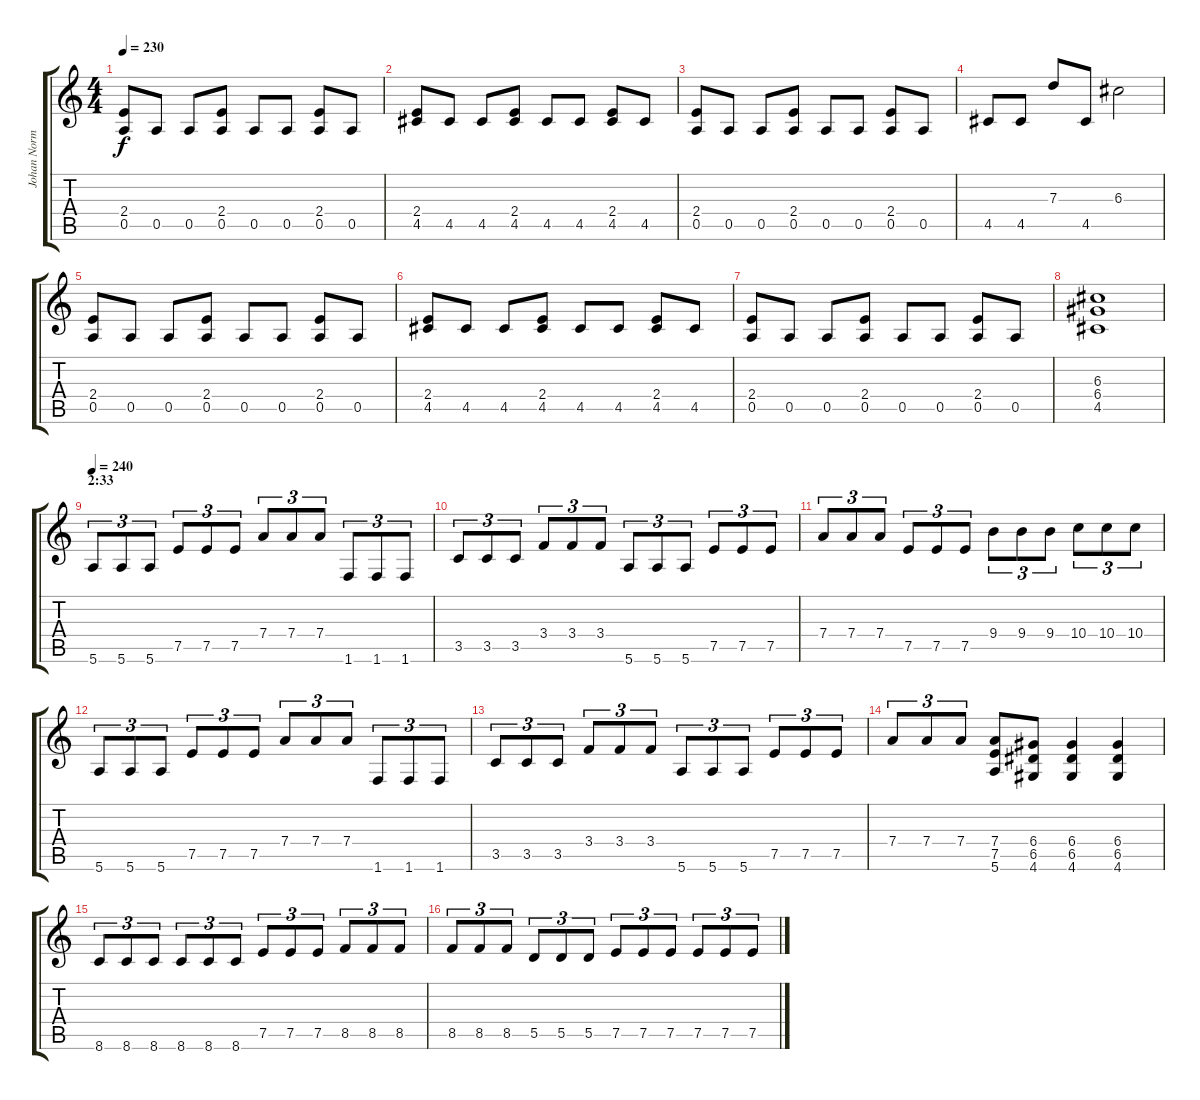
\track ("Johan Norman" "Johan Norm") {instrument distortionguitar}
\staff {score tabs}
\tuning (E4 B3 G3 D3 A2 E2) {hide}
\ts (4 4)
\tempo 230
\clef g2
\ks c
(2.4 0.5).8{dy f} 0.5.8 0.5.8 (2.4 0.5).8 0.5.8 0.5.8 (2.4 0.5).8 0.5.8 |
(2.4 4.5).8 4.5.8 4.5.8 (2.4 4.5).8 4.5.8 4.5.8 (2.4 4.5).8 4.5.8 |
(2.4 0.5).8 0.5.8 0.5.8 (2.4 0.5).8 0.5.8 0.5.8 (2.4 0.5).8 0.5.8 |
4.5.8 4.5.8 7.3.8 4.5.8 6.3.2 |
(2.4 0.5).8 0.5.8 0.5.8 (2.4 0.5).8 0.5.8 0.5.8 (2.4 0.5).8 0.5.8 |
(2.4 4.5).8 4.5.8 4.5.8 (2.4 4.5).8 4.5.8 4.5.8 (2.4 4.5).8 4.5.8 |
(2.4 0.5).8 0.5.8 0.5.8 (2.4 0.5).8 0.5.8 0.5.8 (2.4 0.5).8 0.5.8 |
(6.3 6.4 4.5).1 |
\section ("" "2:33")
\tempo 240
5.6.8{tu (3 2)} 5.6.8{tu (3 2)} 5.6.8{tu (3 2)} 7.5.8{tu (3 2)} 7.5.8{tu (3 2)} 7.5.8{tu (3 2)} 7.4.8{tu (3 2)} 7.4.8{tu (3 2)} 7.4.8{tu (3 2)} 1.6.8{tu (3 2)} 1.6.8{tu (3 2)} 1.6.8{tu (3 2)} |
3.5.8{tu (3 2)} 3.5.8{tu (3 2)} 3.5.8{tu (3 2)} 3.4.8{tu (3 2)} 3.4.8{tu (3 2)} 3.4.8{tu (3 2)} 5.6.8{tu (3 2)} 5.6.8{tu (3 2)} 5.6.8{tu (3 2)} 7.5.8{tu (3 2)} 7.5.8{tu (3 2)} 7.5.8{tu (3 2)} |
7.4.8{tu (3 2)} 7.4.8{tu (3 2)} 7.4.8{tu (3 2)} 7.5.8{tu (3 2)} 7.5.8{tu (3 2)} 7.5.8{tu (3 2)} 9.4.8{tu (3 2)} 9.4.8{tu (3 2)} 9.4.8{tu (3 2)} 10.4.8{tu (3 2)} 10.4.8{tu (3 2)} 10.4.8{tu (3 2)} |
5.6.8{tu (3 2)} 5.6.8{tu (3 2)} 5.6.8{tu (3 2)} 7.5.8{tu (3 2)} 7.5.8{tu (3 2)} 7.5.8{tu (3 2)} 7.4.8{tu (3 2)} 7.4.8{tu (3 2)} 7.4.8{tu (3 2)} 1.6.8{tu (3 2)} 1.6.8{tu (3 2)} 1.6.8{tu (3 2)} |
3.5.8{tu (3 2)} 3.5.8{tu (3 2)} 3.5.8{tu (3 2)} 3.4.8{tu (3 2)} 3.4.8{tu (3 2)} 3.4.8{tu (3 2)} 5.6.8{tu (3 2)} 5.6.8{tu (3 2)} 5.6.8{tu (3 2)} 7.5.8{tu (3 2)} 7.5.8{tu (3 2)} 7.5.8{tu (3 2)} |
7.4.8{tu (3 2)} 7.4.8{tu (3 2)} 7.4.8{tu (3 2)} (7.4 7.5 5.6).8 (6.4 6.5 4.6).8 (6.4 6.5 4.6).4 (6.4 6.5 4.6).4 |
8.6.8{tu (3 2)} 8.6.8{tu (3 2)} 8.6.8{tu (3 2)} 8.6.8{tu (3 2)} 8.6.8{tu (3 2)} 8.6.8{tu (3 2)} 7.5.8{tu (3 2)} 7.5.8{tu (3 2)} 7.5.8{tu (3 2)} 8.5.8{tu (3 2)} 8.5.8{tu (3 2)} 8.5.8{tu (3 2)} |
8.5.8{tu (3 2)} 8.5.8{tu (3 2)} 8.5.8{tu (3 2)} 5.5.8{tu (3 2)} 5.5.8{tu (3 2)} 5.5.8{tu (3 2)} 7.5.8{tu (3 2)} 7.5.8{tu (3 2)} 7.5.8{tu (3 2)} 7.5.8{tu (3 2)} 7.5.8{tu (3 2)} 7.5.8{tu (3 2)}
